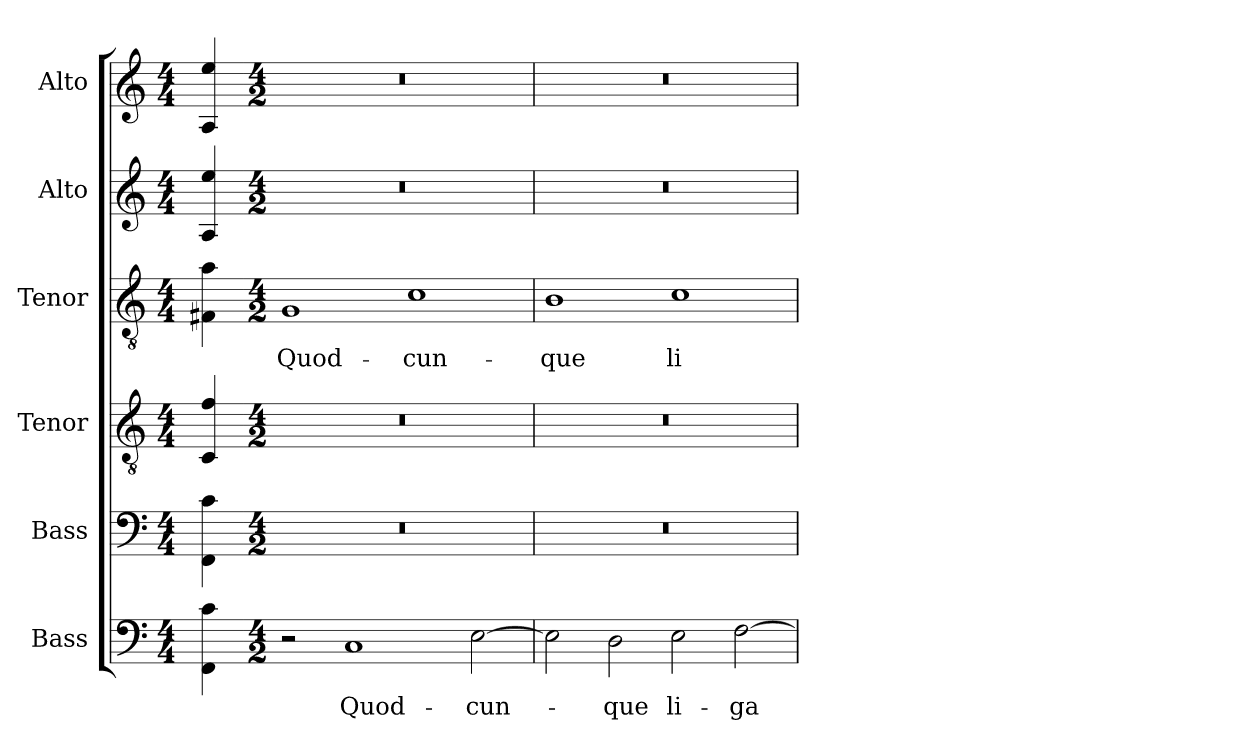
**kern	**text	**kern	**kern	**kern	**text	**kern	**kern
*part6	*part6	*part5	*part4	*part3	*part3	*part2	*part1
*staff6	*staff6	*staff5	*staff4	*staff3	*staff3	*staff2	*staff1
*I"Bass	*	*I"Bass	*I"Tenor	*I"Tenor	*	*I"Alto	*I"Alto
*I'B.	*	*I'B.	*I'T.	*I'T.	*	*I'A.	*I'A.
!!LO:PB:g=z
*clefF4	*	*clefF4	*clefGv2	*clefGv2	*	*clefG2	*clefG2
*	*	*	*ITrd7c12	*ITrd7c12	*	*	*
*k[]	*	*k[]	*k[]	*k[]	*	*k[]	*k[]
*C:	*	*C:	*C:	*C:	*	*C:	*C:
*M4/4	*	*M4/4	*M4/4	*M4/4	*	*M4/4	*M4/4
=	=	=	=	=	=	=	=
4FFi\ 4ci	.	4FFi\ 4ci	4CCi/ 4Fi	4FF#Xi\ 4Ai	.	4Ai/ 4eei	4Ai/ 4eei
=1-	=1-	=1-	=1-	=1-	=1-	=1-	=1-
*M4/2	*	*M4/2	*M4/2	*M4/2	*	*M4/2	*M4/2
!	!	!LO:N:vis=1	!LO:N:vis=1	!	!	!	!
!	!	!	!	!	!LO:LY:b:color=#000000	!LO:N:vis=1	!LO:N:vis=1
2r	.	0r	0r	1GGi	Quod-	0r	0r
!	!LO:LY:b:color=#000000	!	!	!	!	!	!
1Ci	Quod-	.	.	.	.	.	.
!	!	!	!	!	!LO:LY:b:color=#000000	!	!
.	.	.	.	1Ci	-cun-	.	.
!	!LO:LY:b:color=#000000	!	!	!	!	!	!
[2Ei\	-cun-	.	.	.	.	.	.
=2	=2	=2	=2	=2	=2	=2	=2
!	!	!LO:N:vis=1	!LO:N:vis=1	!	!	!	!
!	!	!	!	!	!LO:LY:b:color=#000000	!LO:N:vis=1	!LO:N:vis=1
2Ei\]	.	0r	0r	1BBi	-que	0r	0r
!	!LO:LY:b:color=#000000	!	!	!	!	!	!
2Di\	-que	.	.	.	.	.	.
!	!LO:LY:b:color=#000000	!	!	!	!	!	!
!	!	!	!	!	!LO:LY:b:color=#000000	!	!
2Ei\	li-	.	.	1Ci	li-	.	.
!	!LO:LY:b:color=#000000	!	!	!	!	!	!
[2Fi\	-ga-	.	.	.	.	.	.
=	=	=	=	=	=	=	=
*-	*-	*-	*-	*-	*-	*-	*-
